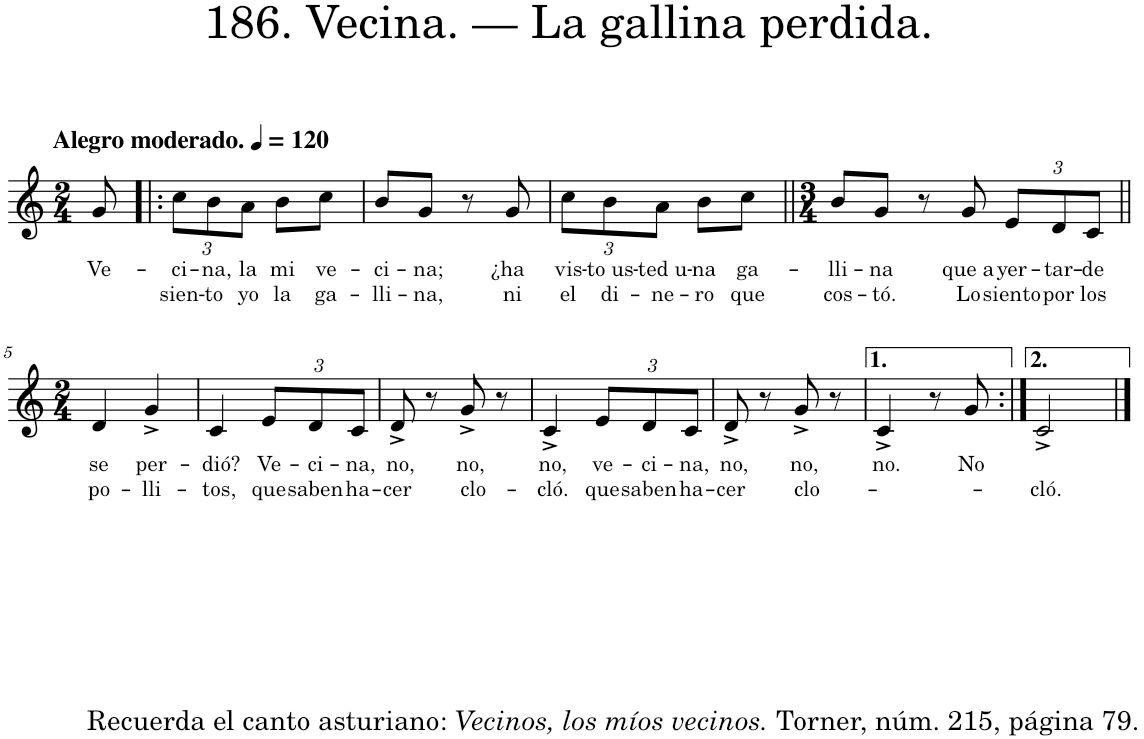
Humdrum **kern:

**kern	**text	**text
*part1	*part1	*part1
*staff1	*staff1	*staff1
*I"Piano	*	*
*I'Pno.	*	*
*clefG2	*	*
*k[]	*	*
*M2/4	*	*
*MM120	*	*
=	=	=
!LO:TX:a:B:t=Alegro moderado.	!	!
!	!LO:LY:b	!
8g/	Ve-	.
=1!|:	=1!|:	=1!|:
*Xbrackettup	*	*
!	!LO:LY:b	!LO:LY:b
12cc\L	-ci-	sien-
!	!LO:LY:b	!LO:LY:b
12b\	-na,	-to
!	!LO:LY:b	!LO:LY:b
12a\J	la	yo
!	!LO:LY:b	!LO:LY:b
8b\L	mi	la
!	!LO:LY:b	!LO:LY:b
8cc\J	ve-	ga-
=2	=2	=2
!	!LO:LY:b	!LO:LY:b
8b/L	-ci-	-lli-
!	!LO:LY:b	!LO:LY:b
8g/J	-na;	-na,
8r	.	.
!	!LO:LY:b	!LO:LY:b
8g/	¿ha	ni
=3	=3	=3
!	!LO:LY:b	!LO:LY:b
12cc\L	vis-	el
!	!LO:LY:b	!LO:LY:b
12b\	-to us-	di-
!	!LO:LY:b	!LO:LY:b
12a\J	-ted u-	-ne-
!	!LO:LY:b	!LO:LY:b
8b\L	-na	-ro
!	!LO:LY:b	!LO:LY:b
8cc\J	ga-	que
=4||	=4||	=4||
*M3/4	*	*
!	!LO:LY:b	!LO:LY:b
8b/L	-lli-	cos-
!	!LO:LY:b	!LO:LY:b
8g/J	-na	-tó.
8r	.	.
!	!LO:LY:b	!LO:LY:b
8g/	que a	Lo
!	!LO:LY:b	!LO:LY:b
12e/L	yer-	siento
!	!LO:LY:b	!LO:LY:b
12d/	-tar-	por
!	!LO:LY:b	!LO:LY:b
12c/J	-de	los
!!LO:LB:g=z
=5||	=5||	=5||
*M2/4	*	*
!	!LO:LY:b	!LO:LY:b
4d/	se	po-
!	!LO:LY:b	!LO:LY:b
4g^/	per-	-lli-
=6	=6	=6
!LO:TX:b:t=Recuerda el canto asturiano&colon;	!	!
!LO:TX:b:i:t=Vecinos, los míos vecinos.	!	!
!LO:TX:b:t=Torner, núm. 215, página 79.	!	!
!	!LO:LY:b	!LO:LY:b
4c/	-dió?	-tos,
!	!LO:LY:b	!LO:LY:b
12e/L	Ve-	que
!	!LO:LY:b	!LO:LY:b
12d/	-ci-	saben
!	!LO:LY:b	!LO:LY:b
12c/J	-na,	ha-
=7	=7	=7
!	!LO:LY:b	!LO:LY:b
8d^/	no,	-cer
8r	.	.
!	!LO:LY:b	!LO:LY:b
8g^/	no,	clo-
8r	.	.
=8	=8	=8
!	!LO:LY:b	!LO:LY:b
4c^/	no,	-cló.
!	!LO:LY:b	!LO:LY:b
12e/L	ve-	que
!	!LO:LY:b	!LO:LY:b
12d/	-ci-	saben
!	!LO:LY:b	!LO:LY:b
12c/J	-na,	ha-
=9	=9	=9
!	!LO:LY:b	!LO:LY:b
8d^/	no,	-cer
8r	.	.
!	!LO:LY:b	!LO:LY:b
8g^/	no,	clo-
8r	.	.
=10	=10	=10
!	!LO:LY:b	!
4c^/	no.	.
8r	.	.
!	!LO:LY:b	!
8g/	No	.
=11:|!	=11:|!	=11:|!
!	!	!LO:LY:b
2c^/	.	-cló.
==	==	==
*-	*-	*-
